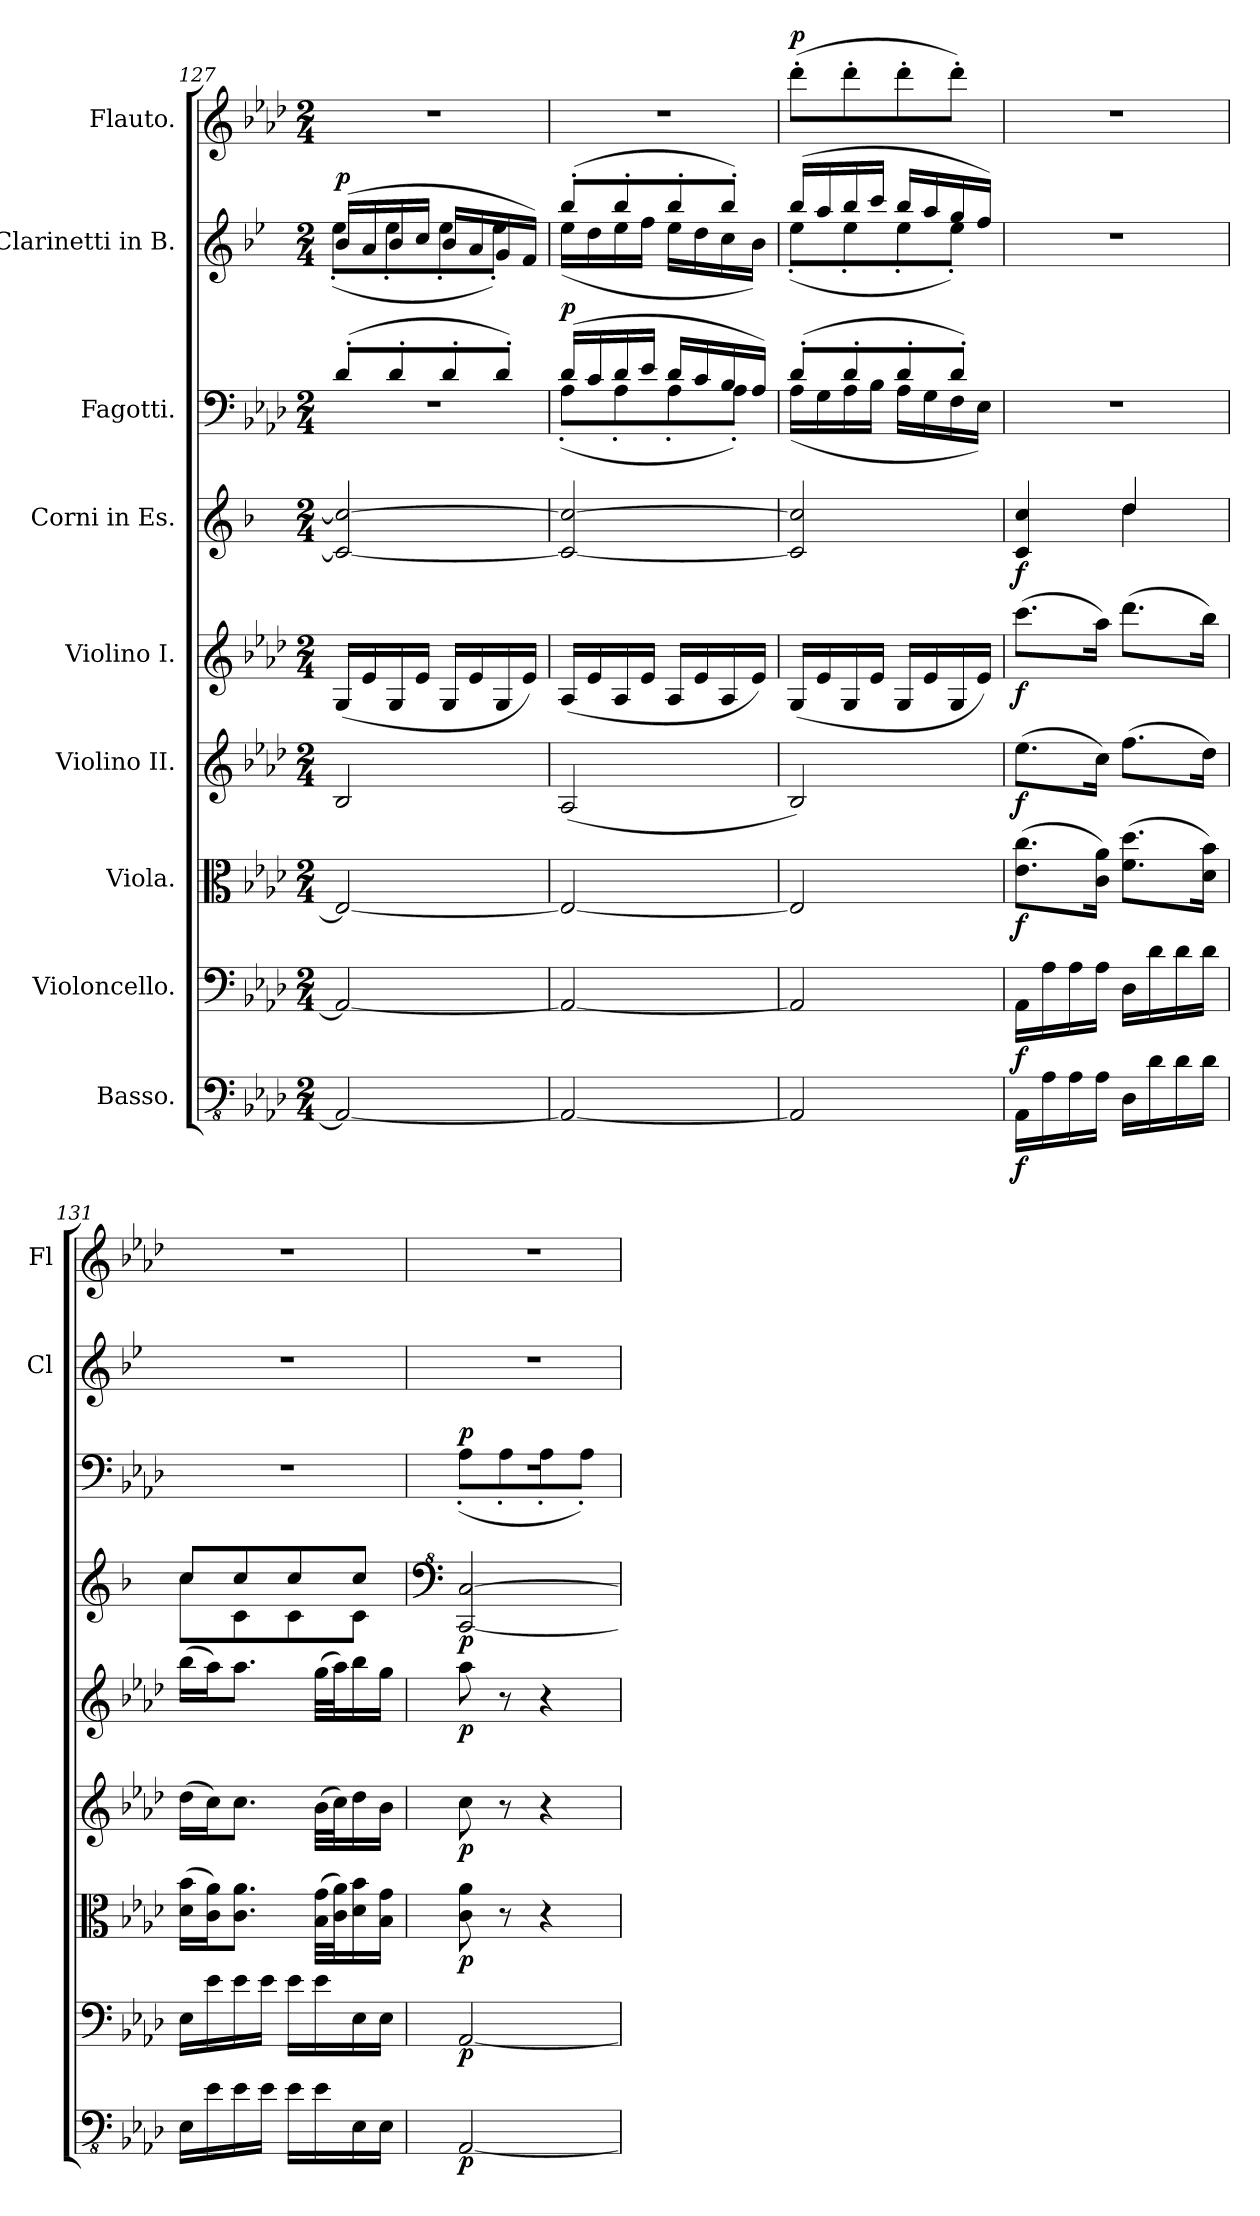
**kern	**dynam	**kern	**dynam	**kern	**dynam	**kern	**dynam	**kern	**dynam	**kern	**dynam	**kern	**text	**text	**text	**dynam	**kern	**text	**text	**text	**dynam	**kern	**text	**dynam
*part9	*part9	*part8	*part8	*part7	*part7	*part6	*part6	*part5	*part5	*part4	*part4	*part3	*part3	*part3	*part3	*part3	*part2	*part2	*part2	*part2	*part2	*part1	*part1	*part1
*staff9	*staff9	*staff8	*staff8	*staff7	*staff7	*staff6	*staff6	*staff5	*staff5	*staff4	*staff4	*staff3	*staff3	*staff3	*staff3	*staff3	*staff2	*staff2	*staff2	*staff2	*staff2	*staff1	*staff1	*staff1
*I"Basso.	*	*I"Violoncello.	*	*I"Viola.	*	*I"Violino II.	*	*I"Violino I.	*	*I"Corni in Es.	*	*I"Fagotti.	*	*	*	*	*I"Clarinetti in B.	*	*	*	*	*I"Flauto.	*	*
*	*	*	*	*	*	*	*	*	*	*	*	*	*	*	*	*	*I'Cl	*	*	*	*	*I'Fl	*	*
*clefFv4	*	*clefF4	*	*clefC3	*	*clefG2	*	*clefG2	*	*clefG2	*	*clefF4	*	*	*	*	*clefG2	*	*	*	*	*clefG2	*	*
*	*	*	*	*	*	*	*	*	*	*ITrd5c9	*	*	*	*	*	*	*ITrd1c2	*	*	*	*	*	*	*
*k[b-e-a-d-]	*	*k[b-e-a-d-]	*	*k[b-e-a-d-]	*	*k[b-e-a-d-]	*	*k[b-e-a-d-]	*	*k[b-e-a-d-]	*	*k[b-e-a-d-]	*	*	*	*	*k[b-e-a-d-]	*	*	*	*	*k[b-e-a-d-]	*	*
*M2/4	*	*M2/4	*	*M2/4	*	*M2/4	*	*M2/4	*	*M2/4	*	*M2/4	*	*	*	*	*M2/4	*	*	*	*	*M2/4	*	*
=127	=127	=127	=127	=127	=127	=127	=127	=127	=127	=127	=127	=127	=127	=127	=127	=127	=127	=127	=127	=127	=127	=127	=127	=127
*	*	*	*	*	*	*	*	*	*	*	*	*^	*	*	*	*	*^	*	*	*	*	*	*	*
!	!	!	!	!	!	!	!	!	!	!	!	!	!	!	!	!	!	!	!	!	!	!	!LO:DY:b	!	!	!
2AAA-/_	.	2AA-/_	.	2E-/_	.	2B-/	.	(<16G/LL	.	2E-/_ 2e-/_	.	(>8d-'/L	2rF	.	.	.	.	(>16a-/LL	(<8dd-'\L	.	.	.	p	2r	.	.
.	.	.	.	.	.	.	.	16e-/	.	.	.	.	.	.	.	.	.	16g/	.	.	.	.	.	.	.	.
.	.	.	.	.	.	.	.	16G/	.	.	.	8d-'/	.	.	.	.	.	16a-/	8dd-'\	.	.	.	.	.	.	.
.	.	.	.	.	.	.	.	16e-/JJ	.	.	.	.	.	.	.	.	.	16b-/JJ	.	.	.	.	.	.	.	.
.	.	.	.	.	.	.	.	16G/LL	.	.	.	8d-'/	.	.	.	.	.	16a-/LL	8dd-'\	.	.	.	.	.	.	.
.	.	.	.	.	.	.	.	16e-/	.	.	.	.	.	.	.	.	.	16g/	.	.	.	.	.	.	.	.
!	!	!	!	!	!	!	!	!	!	!	!	!	!	!	!	!	!	!	!	!LO:LY:b	!LO:LY:b	!LO:LY:b	!	!	!	!
.	.	.	.	.	.	.	.	16G/	.	.	.	8d-'/J)	.	.	.	.	.	16f/	8dd-'\J)	.	.	.	.	.	.	.
.	.	.	.	.	.	.	.	16e-/JJ)	.	.	.	.	.	.	.	.	.	16e-/JJ)	.	.	.	.	.	.	.	.
=128	=128	=128	=128	=128	=128	=128	=128	=128	=128	=128	=128	=128	=128	=128	=128	=128	=128	=128	=128	=128	=128	=128	=128	=128	=128	=128
!	!	!	!	!	!	!	!	!	!	!	!	!	!	!	!	!	!LO:DY:b	!	!	!	!	!	!	!	!	!
2AAA-/_	.	2AA-/_	.	2E-/_	.	(<2A-/	.	(<16A-/LL	.	2E-/_ 2e-/_	.	(>16d-/LL	(<8A-'\L	.	.	.	p	(>8aa-'/L	(<16dd-\LL	.	.	.	.	2r	.	.
.	.	.	.	.	.	.	.	16e-/	.	.	.	16c/	.	.	.	.	.	.	16cc\	.	.	.	.	.	.	.
.	.	.	.	.	.	.	.	16A-/	.	.	.	16d-/	8A-'\	.	.	.	.	8aa-'/	16dd-\	.	.	.	.	.	.	.
.	.	.	.	.	.	.	.	16e-/JJ	.	.	.	16e-/JJ	.	.	.	.	.	.	16ee-\JJ	.	.	.	.	.	.	.
.	.	.	.	.	.	.	.	16A-/LL	.	.	.	16d-/LL	8A-'\	.	.	.	.	8aa-'/	16dd-\LL	.	.	.	.	.	.	.
.	.	.	.	.	.	.	.	16e-/	.	.	.	16c/	.	.	.	.	.	.	16cc\	.	.	.	.	.	.	.
!	!	!	!	!	!	!	!	!	!	!	!	!	!	!LO:LY:b	!LO:LY:b	!LO:LY:b	!	!	!	!	!	!	!	!	!	!
.	.	.	.	.	.	.	.	16A-/	.	.	.	16B-/	8A-'\J)	.	.	.	.	8aa-'/J)	16b-\	.	.	.	.	.	.	.
.	.	.	.	.	.	.	.	16e-/JJ)	.	.	.	16A-/JJ)	.	.	.	.	.	.	16a-\JJ)	.	.	.	.	.	.	.
=129	=129	=129	=129	=129	=129	=129	=129	=129	=129	=129	=129	=129	=129	=129	=129	=129	=129	=129	=129	=129	=129	=129	=129	=129	=129	=129
!	!	!	!	!	!	!	!	!	!	!	!	!	!	!	!	!	!	!	!	!	!	!	!	!	!	!LO:DY:b
2AAA-/]	.	2AA-/]	.	2E-/]	.	2B-/)	.	(<16G/LL	.	2E-/] 2e-/]	.	(>8d-'/L	(<16A-\LL	.	.	.	.	(>16aa-/LL	(<8dd-'\L	.	.	.	.	(>8ddd-'\L	.	p
.	.	.	.	.	.	.	.	16e-/	.	.	.	.	16G\	.	.	.	.	16gg/	.	.	.	.	.	.	.	.
.	.	.	.	.	.	.	.	16G/	.	.	.	8d-'/	16A-\	.	.	.	.	16aa-/	8dd-'\	.	.	.	.	8ddd-'\	.	.
.	.	.	.	.	.	.	.	16e-/JJ	.	.	.	.	16B-\JJ	.	.	.	.	16bb-/JJ	.	.	.	.	.	.	.	.
!	!	!	!	!	!	!	!	!	!	!	!	!	!	!	!	!	!	!	!	!	!	!	!	!	!LO:LY:b	!
.	.	.	.	.	.	.	.	16G/LL	.	.	.	8d-'/	16A-\LL	.	.	.	.	16aa-/LL	8dd-'\	.	.	.	.	8ddd-'\	.	.
.	.	.	.	.	.	.	.	16e-/	.	.	.	.	16G\	.	.	.	.	16gg/	.	.	.	.	.	.	.	.
!	!	!	!	!	!	!	!	!	!	!	!	!	!	!	!	!	!	!	!	!LO:LY:b	!LO:LY:b	!LO:LY:b	!	!	!	!
.	.	.	.	.	.	.	.	16G/	.	.	.	8d-'/J)	16F\	.	.	.	.	16ff/	8dd-'\J)	.	.	.	.	8ddd-'\J)	.	.
.	.	.	.	.	.	.	.	16e-/JJ)	.	.	.	.	16E-\JJ)	.	.	.	.	16ee-/JJ)	.	.	.	.	.	.	.	.
*	*	*	*	*	*	*	*	*	*	*	*	*	*	*	*	*	*	*v	*v	*	*	*	*	*	*	*
=130	=130	=130	=130	=130	=130	=130	=130	=130	=130	=130	=130	=130	=130	=130	=130	=130	=130	=130	=130	=130	=130	=130	=130	=130	=130
*	*	*	*	*	*	*	*	*	*	*^	*	*	*	*	*	*	*	*	*	*	*	*	*	*	*
!	!LO:DY:b	!	!LO:DY:b	!	!LO:DY:b	!	!LO:DY:b	!	!LO:DY:b	!	!	!LO:DY:b	!	!	!	!	!	!	!	!	!	!	!	!	!	!
*	*	*	*	*	*	*	*	*	*	*	*	*	*v	*v	*	*	*	*	*	*	*	*	*	*	*	*
16AAA-\LL	f	16AA-\LL	f	(>8.e-\ 8.cc\L	f	(>8.ee-\L	f	(>8.ccc\L	f	4E-/ 4e-/	4ryy	f	2r	.	.	.	.	2r	.	.	.	.	2r	.	.
16AA-\	.	16A-\	.	.	.	.	.	.	.	.	.	.	.	.	.	.	.	.	.	.	.	.	.	.	.
16AA-\	.	16A-\	.	.	.	.	.	.	.	.	.	.	.	.	.	.	.	.	.	.	.	.	.	.	.
16AA-\JJ	.	16A-\JJ	.	16c\ 16a-\Jk)	.	16cc\Jk)	.	16aa-\Jk)	.	.	.	.	.	.	.	.	.	.	.	.	.	.	.	.	.
16DD-\LL	.	16D-\LL	.	(>8.f\ 8.dd-\L	.	(>8.ff\L	.	(>8.ddd-\L	.	4f/	4f\	.	.	.	.	.	.	.	.	.	.	.	.	.	.
16D-\	.	16d-\	.	.	.	.	.	.	.	.	.	.	.	.	.	.	.	.	.	.	.	.	.	.	.
16D-\	.	16d-\	.	.	.	.	.	.	.	.	.	.	.	.	.	.	.	.	.	.	.	.	.	.	.
16D-\JJ	.	16d-\JJ	.	16d-\ 16b-\Jk)	.	16dd-\Jk)	.	16bb-\Jk)	.	.	.	.	.	.	.	.	.	.	.	.	.	.	.	.	.
=131	=131	=131	=131	=131	=131	=131	=131	=131	=131	=131	=131	=131	=131	=131	=131	=131	=131	=131	=131	=131	=131	=131	=131	=131	=131
16EE-\LL	.	16E-\LL	.	(>16d-\ 16b-\LL	.	(>16dd-\LL	.	(>16bb-\LL	.	8e-/L	8e-\L	.	2r	.	.	.	.	2r	.	.	.	.	2r	.	.
16E-\	.	16e-\	.	16c\ 16a-\J)	.	16cc\J)	.	16aa-\J)	.	.	.	.	.	.	.	.	.	.	.	.	.	.	.	.	.
16E-\	.	16e-\	.	8.c\ 8.a-\J	.	8.cc\J	.	8.aa-\J	.	8e-/	8E-\	.	.	.	.	.	.	.	.	.	.	.	.	.	.
16E-\JJ	.	16e-\JJ	.	.	.	.	.	.	.	.	.	.	.	.	.	.	.	.	.	.	.	.	.	.	.
16E-\LL	.	16e-\LL	.	.	.	.	.	.	.	8e-/	8E-\	.	.	.	.	.	.	.	.	.	.	.	.	.	.
16E-\	.	16e-\	.	(>32B-\ 32g\LLL	.	(>32b-\LLL	.	(>32gg\LLL	.	.	.	.	.	.	.	.	.	.	.	.	.	.	.	.	.
.	.	.	.	32c\ 32a-\J)	.	32cc\J)	.	32aa-\J)	.	.	.	.	.	.	.	.	.	.	.	.	.	.	.	.	.
16EE-\	.	16E-\	.	16d-\ 16b-\	.	16dd-\	.	16bb-\	.	8e-/J	8E-\J	.	.	.	.	.	.	.	.	.	.	.	.	.	.
16EE-\JJ	.	16E-\JJ	.	16B-\ 16g\JJ	.	16b-\JJ	.	16gg\JJ	.	.	.	.	.	.	.	.	.	.	.	.	.	.	.	.	.
*	*	*	*	*	*	*	*	*	*	*v	*v	*	*	*	*	*	*	*	*	*	*	*	*	*	*
!!LO:PB:g=z
=132	=132	=132	=132	=132	=132	=132	=132	=132	=132	=132	=132	=132	=132	=132	=132	=132	=132	=132	=132	=132	=132	=132	=132	=132
*	*	*	*	*	*	*	*	*	*	*clefF^4	*	*	*	*	*	*	*	*	*	*	*	*	*	*
*	*	*	*	*	*	*	*	*	*	*	*	*^	*	*	*	*	*	*	*	*	*	*	*	*
!	!LO:DY:b	!	!LO:DY:b	!	!LO:DY:b	!	!LO:DY:b	!	!LO:DY:b	!	!LO:DY:b	!	!	!	!	!	!LO:DY:b	!	!	!	!	!	!	!	!
[2AAA-/	p	[2AA-/	p	8c\ 8a-\	p	8cc\	p	8aa-\	p	[2EE-/ [2E-/	p	2rF	(<8A-'\L	.	.	.	p	2r	.	.	.	.	2r	.	.
.	.	.	.	8r	.	8r	.	8r	.	.	.	.	8A-'\	.	.	.	.	.	.	.	.	.	.	.	.
.	.	.	.	4r	.	4r	.	4r	.	.	.	.	8A-'\	.	.	.	.	.	.	.	.	.	.	.	.
.	.	.	.	.	.	.	.	.	.	.	.	.	8A-'\J)	.	.	.	.	.	.	.	.	.	.	.	.
*	*	*	*	*	*	*	*	*	*	*	*	*v	*v	*	*	*	*	*	*	*	*	*	*	*	*
=	=	=	=	=	=	=	=	=	=	=	=	=	=	=	=	=	=	=	=	=	=	=	=	=
*-	*-	*-	*-	*-	*-	*-	*-	*-	*-	*-	*-	*-	*-	*-	*-	*-	*-	*-	*-	*-	*-	*-	*-	*-
